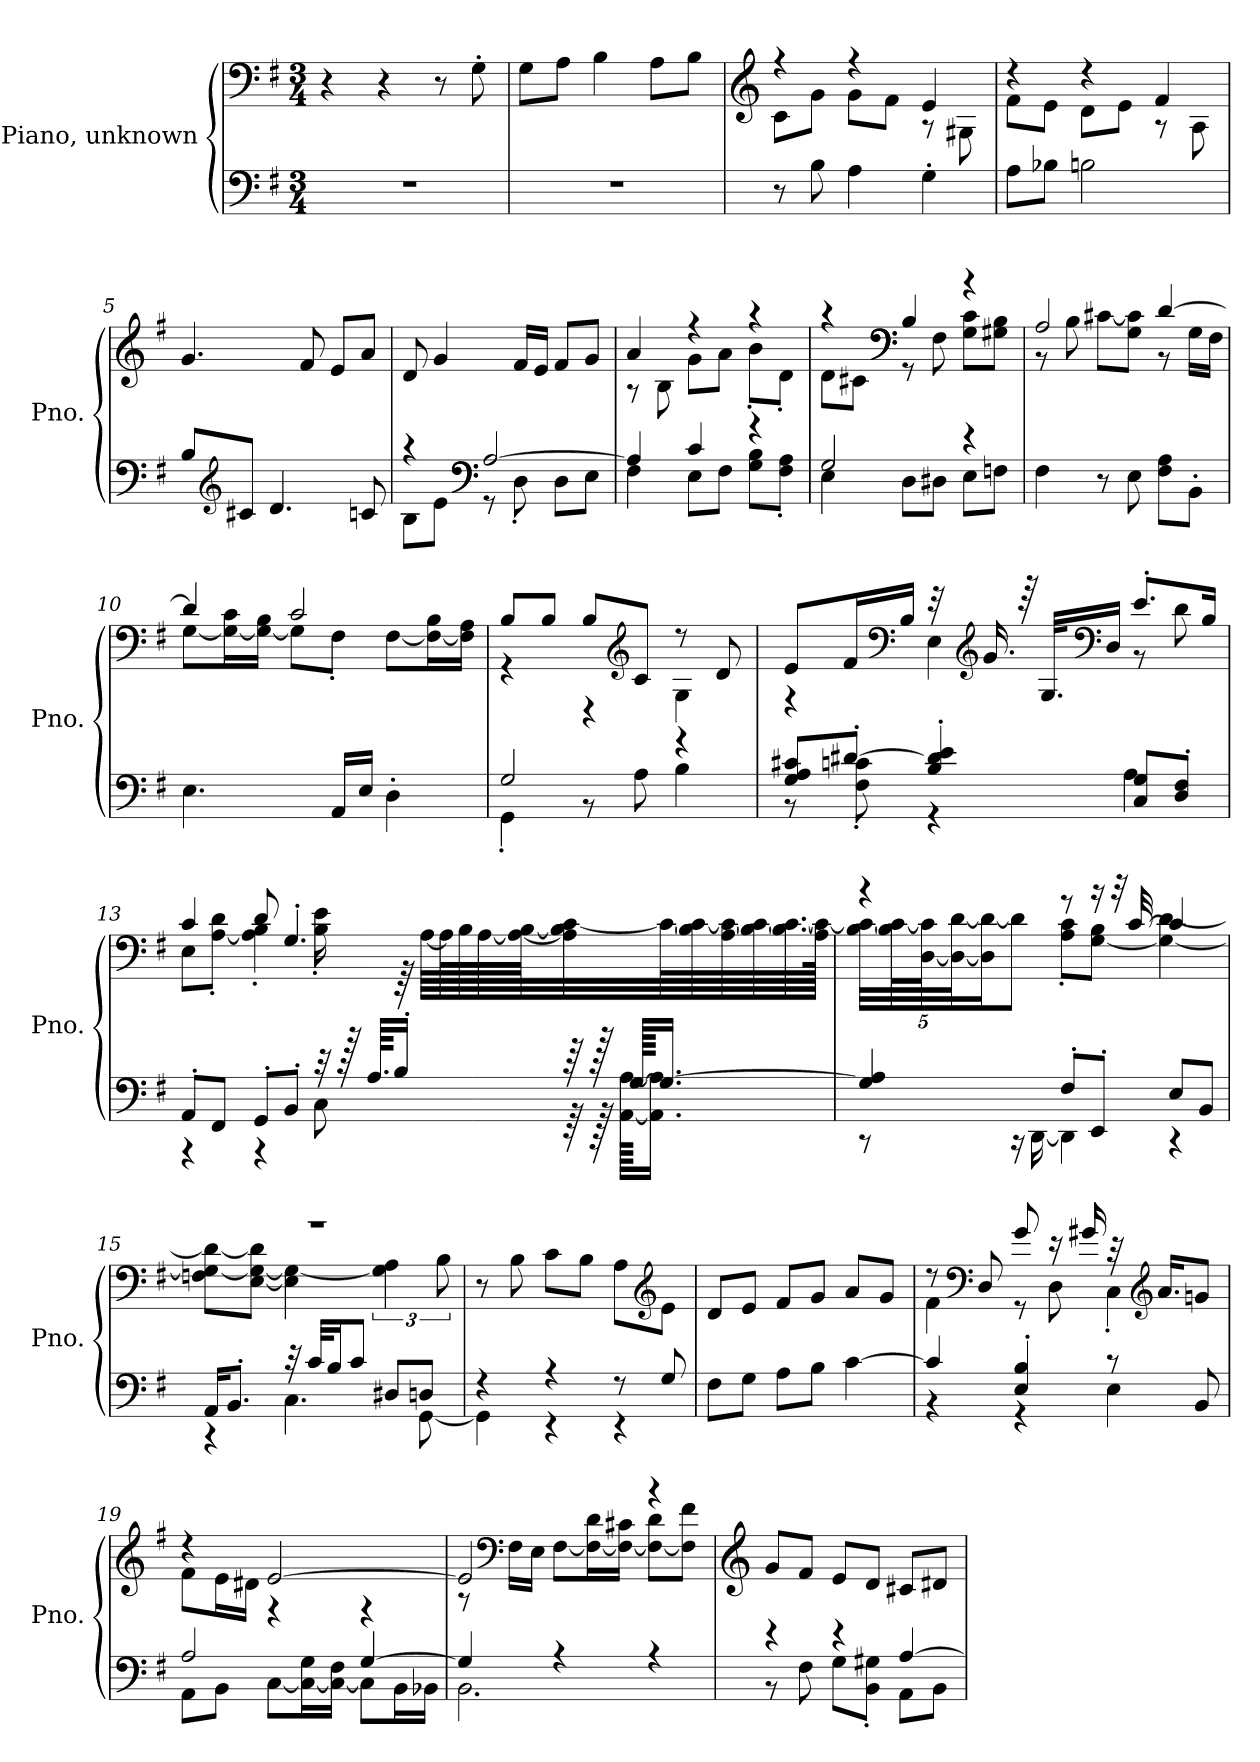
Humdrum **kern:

**kern	**kern
*part1	*part1
*staff2	*staff1
*I"Piano, unknown	*
*I'Pno.	*
*clefF4	*clefF4
*k[f#]	*k[f#]
*M3/4	*M3/4
*MM104	*MM104
=1	=1
2.r	4r
.	4r
.	8r
.	8G'\
=2	=2
2.r	8G\L
.	8A\J
.	4B\
.	8A\L
.	8B\J
=3	=3
*	*clefG2
*	*^
8r	4r	8c\L
8B\	.	8g\J
4A\	4r	8g\L
.	.	8f#\J
4G'\	4e/	8r
.	.	8G#X\
=4	=4	=4
8A\L	4r	8f#\L
8B-X\J	.	8e\J
2Bn\	4r	8d\L
.	.	8e\J
.	4f#/	8r
.	.	8A\
*	*v	*v
=5	=5
8B/L	4.g/
*clefG2	*
8c#X/J	.
4.d/	.
.	8f#/
.	8e/L
8cn/	8a/J
!!LO:LB:g=z
=6	=6
*^	*
4r	8B\L	8d/
.	8e\J	4g/
*clefF4	*	*
[2A/	8r	.
.	8D'\	16f#/LL
.	.	16e/JJ
.	8D\L	8f#/L
.	8E\J	8g/J
=7	=7	=7
*	*	*^
4A/]	4F#\	4a/	8r
.	.	.	8B\
4c/	8E\L	4r	8g\L
.	8F#\J	.	8a\J
4r	8G\ 8B\L	4r	8b'\L
.	8F#\' 8A\'J	.	8d'\J
=8	=8	=8	=8
2G/	4E\	4r	8d\L
.	.	.	8c#X\J
*	*	*clefF4	*
.	8D\L	4B/	8r
.	8D#X\J	.	8F#\
4r	8E\L	4r	8G\ 8c#\L
.	8Fn\J	.	8G#X\ 8B\J
*v	*v	*	*
=9	=9	=9
4F#\	2A/	8r
.	.	8B\
8r	.	[8c#X\L
8E\	.	8G\ 8c#\]J
8F#\ 8A\L	[4d/	8r
8BB'\J	.	16G\LL
.	.	16F#\JJ
!!LO:LB:g=z	!!
=10	=10	=10
4.E\	4d/]	[8G\L
.	.	16G\_ 16c\L
.	.	16G\_ 16B\JJ
.	2c/	8G\L]
16AA/LL	.	8F#'\J
16E/JJ	.	.
4D'\	.	[8F#\L
.	.	16F#\_ 16B\L
.	.	16F#\] 16A\JJ
=11	=11	=11
*^	*	*
2G/	4GG'\	8B/L	4r
.	.	8B/J	.
.	8r	8B/L	4r
*	*	*clefG2	*
.	8A\	8c/J	.
4r	4B\	8r	4G\
.	.	8d/	.
=12	=12	=12	=12
8G/ 8A/ 8c#X/L	8r	8e/L	4r
[8d#X'/J	8F#\' 8cn\'	16f#/L	.
*	*	*clefF4	*
.	.	16B/JJ	.
4B/' 4d#/]' 4e/'	4r	32r	4E\
*	*	*clefG2	*
.	.	16.g/	.
.	.	64r	.
.	.	32.G/KLL	.
*	*	*clefF4	*
.	.	16D/JJ	.
8C/ 8G/L	4A\	8.e'/L	8r
8D/' 8F#/'J	.	.	8d\
.	.	16B/Jk	.
!!LO:LB:g=z	!!
=13	=13	=13	=13
8AA'/L	4r	4c/	8E\L
8FF#/J	.	.	[8A\' 8d\'J
8GG'/L	4r	8d/	4A\]' 4B\'
8BB'/J	.	4.G'/	.
32r	8C\	.	16B\' 16e\'
128r	.	.	.
64.A/KKLL	.	.	.
16B'/JJ	.	.	64r
.	.	.	[64A\LLLL
.	.	.	128A\L]
.	.	.	128B\
.	.	.	[128A\
.	.	.	128A\_ [128B\JJ
64r	64r	.	32A\] 32B\] [32c\
128r	128r	.	.
[128G/KKKLL	[128AA\ [128A\KKKLL	.	.
16.G/JJ_	16.AA\] 16.A\]JJ	.	64c\L_
.	.	.	64B\ 64c\_
.	.	.	64A\ 64c\_
.	.	.	64B\ 64c\_
.	.	.	64.B\ 64.c\_
.	.	.	128A\ 128c\_JJJJk
!!LO:LB:g=z	!!
=14	=14	=14	=14
*	*	*	*Xbrackettup
4G/] 4A/	8r	4r	40B\ 40c\_LLL
.	.	.	80B\ 80c\_L
.	.	.	[80D\ 80c\]J
.	.	.	40D\_ [40d\J
.	.	.	20D\] 20d\_J
.	16r	.	8d\J]
.	[16DD\	.	.
8F#'/L	4DD\]	8r	8A\' 8c\'L
8EE'/J	.	16r	[8G\ 8B\J
.	.	32r	.
.	.	[32c/	.
8E/L	4r	4c/]	4G\_ [4d\
8BB/J	.	.	.
=15	=15	=15	=15
16AA/KL	4r	2.r	8Fn\ 8G\_ 8d\_L
8.BB'/J	.	.	.
.	.	.	[8E\ 8G\_ 8d\]J
32r	4.C\	.	4E\] 4G\_
32c/KLL	.	.	.
16B/J	.	.	.
8c/J	.	.	.
*	*	*	*brackettup
8D#X/L	.	.	6G\] 6A\
8Dn/J	[8GG\	.	.
.	.	.	12B\
*	*	*v	*v
=16	=16	=16
4r	4GG\]	8r
.	.	8B\
4r	4r	8c\L
.	.	8B\J
8r	4r	8A\L
*	*	*clefG2
8G/	.	8e\J
*v	*v	*
!!LO:LB:g=z
=17	=17
8F#\L	8d/L
8G\J	8e/J
8A\L	8f#/L
8B\J	8g/J
[4c\	8a/L
.	8g/J
=18	=18
*^	*^
4c/]	4r	8r	4f#\
*	*	*clefF4	*
.	.	8D/	.
4E/' 4B/'	4r	8g/	8r
.	.	16r	8D\
.	.	16g#X/	.
8r	4E\	32r	4C'\
*	*	*clefG2	*
.	.	16.a/KL	.
8BB/	.	8gn/J	.
=19	=19	=19	=19
2A/	8AA\L	4r	8f#\L
.	8BB\J	.	16e\L
.	.	.	16d#X\JJ
.	[8C\L	[2e/	4r
.	16C\_ 16G\L	.	.
.	16C\_ 16F#\JJ	.	.
[4G/	8C\L]	.	4r
.	16BB\L	.	.
.	16BB-X\JJ	.	.
!!LO:PB:g=z	!!
=20	=20	=20	=20
4G/]	2.BB\	2e/]	8r
*	*	*clefF4	*
.	.	.	16F#\LL
.	.	.	16E\JJ
4r	.	.	[8F#\L
.	.	.	16F#\_ 16d\L
.	.	.	16F#\_ 16c#X\JJ
4r	.	4r	8F#\_ 8d\L
.	.	.	8F#\] 8f#\J
*	*	*v	*v
=21	=21	=21
*	*	*clefG2
4r	8r	8g/L
.	8F#\	8f#/J
4r	8G\L	8e/L
.	8BB\' 8G#X\'J	8d/J
[4A/	8AA\L	8c#X/L
.	8BB\J	8d#X/J
*v	*v	*
=	=
*-	*-
